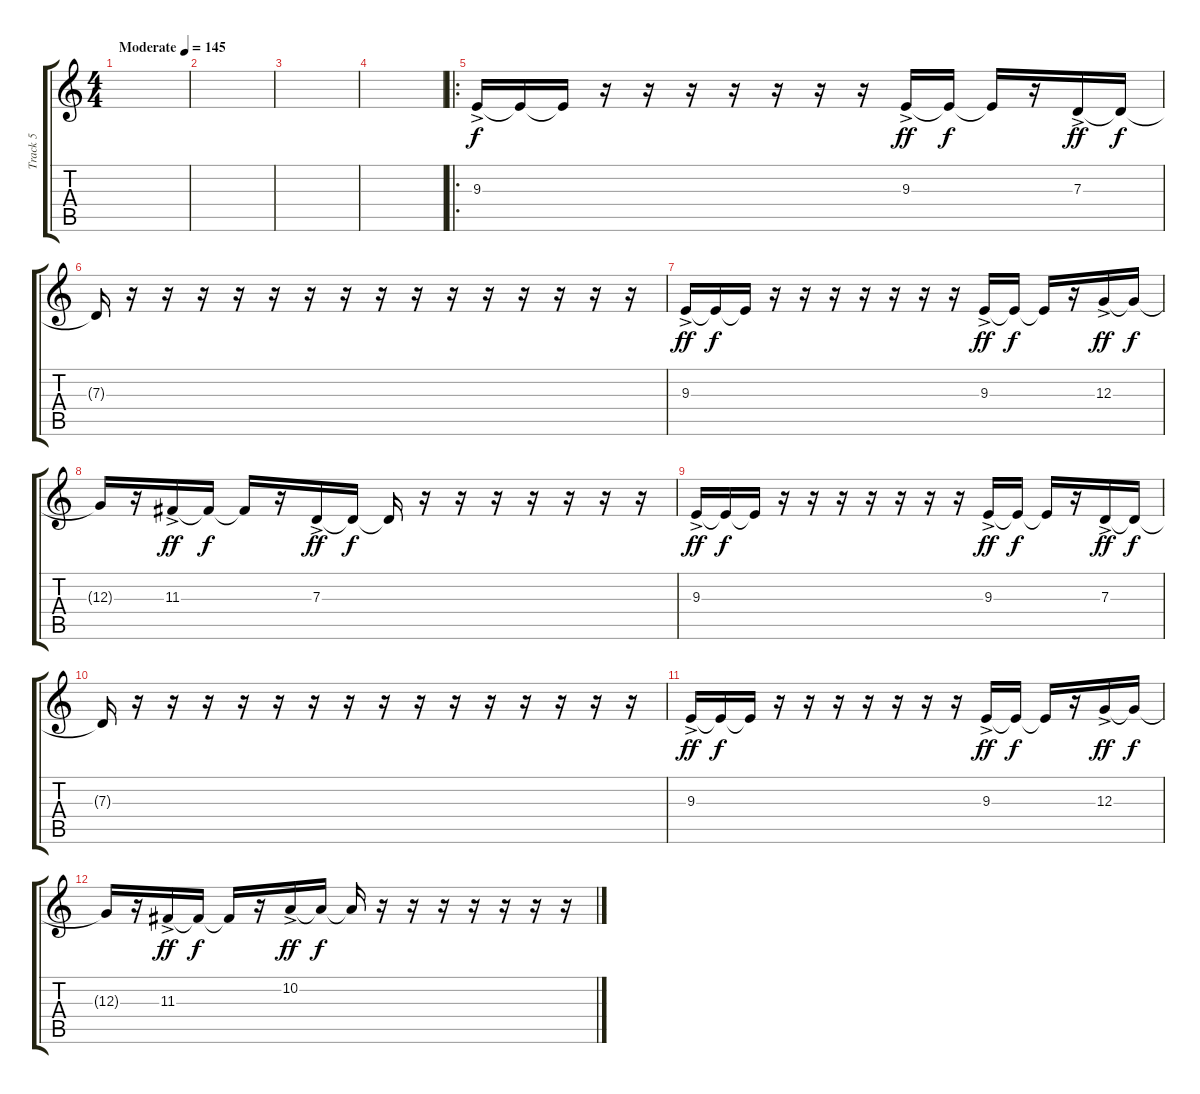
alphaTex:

\track ("Track 5" "Track 5") {instrument lead5charang}
\staff {score tabs}
\tuning (E4 B3 G3 D3 A2 E2) {hide}
\ts (4 4)
\tempo (145 "Moderate")
\clef g2
\ks c
|
|
|
|
\ro
9.3{ac}.16 9.3{t}.16{dy f} 9.3{t}.16 r.16 r.16 r.16 r.16 r.16 r.16 r.16 9.3{ac}.16{dy ff} 9.3{t}.16{dy f} 9.3{t}.16 r.16 7.3{ac}.16{dy ff} 7.3{t}.16{dy f} |
7.3{t}.16 r.16 r.16 r.16 r.16 r.16 r.16 r.16 r.16 r.16 r.16 r.16 r.16 r.16 r.16 r.16 |
9.3{ac}.16{dy ff} 9.3{t}.16{dy f} 9.3{t}.16 r.16 r.16 r.16 r.16 r.16 r.16 r.16 9.3{ac}.16{dy ff} 9.3{t}.16{dy f} 9.3{t}.16 r.16 12.3{ac}.16{dy ff} 12.3{t}.16{dy f} |
12.3{t}.16 r.16 11.3{ac}.16{dy ff} 11.3{t}.16{dy f} 11.3{t}.16 r.16 7.3{ac}.16{dy ff} 7.3{t}.16{dy f} 7.3{t}.16 r.16 r.16 r.16 r.16 r.16 r.16 r.16 |
9.3{ac}.16{dy ff} 9.3{t}.16{dy f} 9.3{t}.16 r.16 r.16 r.16 r.16 r.16 r.16 r.16 9.3{ac}.16{dy ff} 9.3{t}.16{dy f} 9.3{t}.16 r.16 7.3{ac}.16{dy ff} 7.3{t}.16{dy f} |
7.3{t}.16 r.16 r.16 r.16 r.16 r.16 r.16 r.16 r.16 r.16 r.16 r.16 r.16 r.16 r.16 r.16 |
9.3{ac}.16{dy ff} 9.3{t}.16{dy f} 9.3{t}.16 r.16 r.16 r.16 r.16 r.16 r.16 r.16 9.3{ac}.16{dy ff} 9.3{t}.16{dy f} 9.3{t}.16 r.16 12.3{ac}.16{dy ff} 12.3{t}.16{dy f} |
12.3{t}.16 r.16 11.3{ac}.16{dy ff} 11.3{t}.16{dy f} 11.3{t}.16 r.16 10.2{ac}.16{dy ff} 10.2{t}.16{dy f} 10.2{t}.16 r.16 r.16 r.16 r.16 r.16 r.16 r.16
